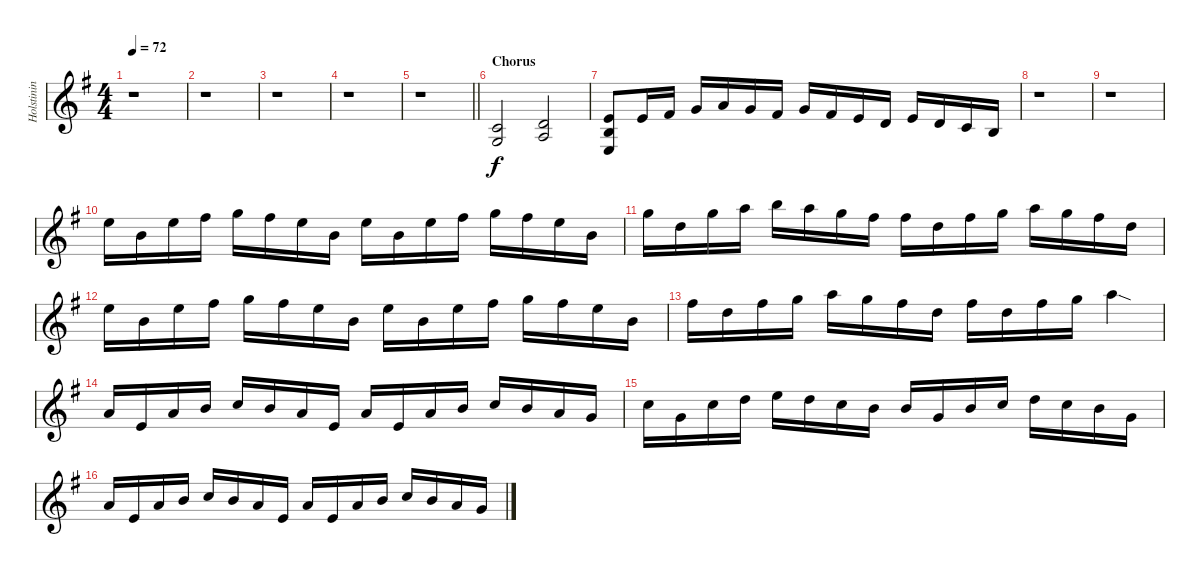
\track ("Holstinin" "Holstinin") {instrument distortionguitar}
\staff {score}
\tuning (E4 B3 G3 D3 A2 E2) {hide}
\ts (4 4)
\tempo 72
\clef g2
\ks eminor
r.1{dy f} |
r.1 |
r.1 |
r.1 |
\barLineRight lightlight
r.1 |
\section ("" "Chorus")
(3.5 3.6).2 (5.5 5.6).2 |
(2.4 2.5 0.6).8 2.4.16 4.4.16 5.4.16 2.3.16 5.4.16 4.4.16 5.4.16 4.4.16 2.4.16 5.5.16 2.4.16 5.5.16 3.5.16 2.5.16 |
r.1 |
r.1 |
9.3.16 9.4.16 9.3.16 7.2.16 8.2.16 7.2.16 9.3.16 9.4.16 9.3.16 9.4.16 9.3.16 7.2.16 8.2.16 7.2.16 9.3.16 9.4.16 |
12.3.16 12.4.16 12.3.16 10.2.16 12.2.16 10.2.16 12.3.16 11.3.16 11.3.16 12.4.16 11.3.16 12.3.16 10.2.16 12.3.16 11.3.16 12.4.16 |
9.3.16 9.4.16 9.3.16 7.2.16 8.2.16 7.2.16 9.3.16 9.4.16 9.3.16 9.4.16 9.3.16 7.2.16 8.2.16 7.2.16 9.3.16 9.4.16 |
11.3.16 12.4.16 11.3.16 12.3.16 10.2.16 12.3.16 11.3.16 12.4.16 11.3.16 12.4.16 11.3.16 12.3.16 10.2{sod}.4 |
7.4.16 7.5.16 7.4.16 4.3.16 5.3.16 4.3.16 7.4.16 7.5.16 7.4.16 7.5.16 7.4.16 4.3.16 5.3.16 4.3.16 7.4.16 5.4.16 |
5.3.16 5.4.16 5.3.16 7.3.16 5.2.16 7.3.16 5.3.16 4.3.16 4.3.16 5.4.16 4.3.16 5.3.16 7.3.16 5.3.16 4.3.16 5.4.16 |
7.4.16 7.5.16 7.4.16 4.3.16 5.3.16 4.3.16 7.4.16 7.5.16 7.4.16 7.5.16 7.4.16 4.3.16 5.3.16 4.3.16 7.4.16 5.4.16
